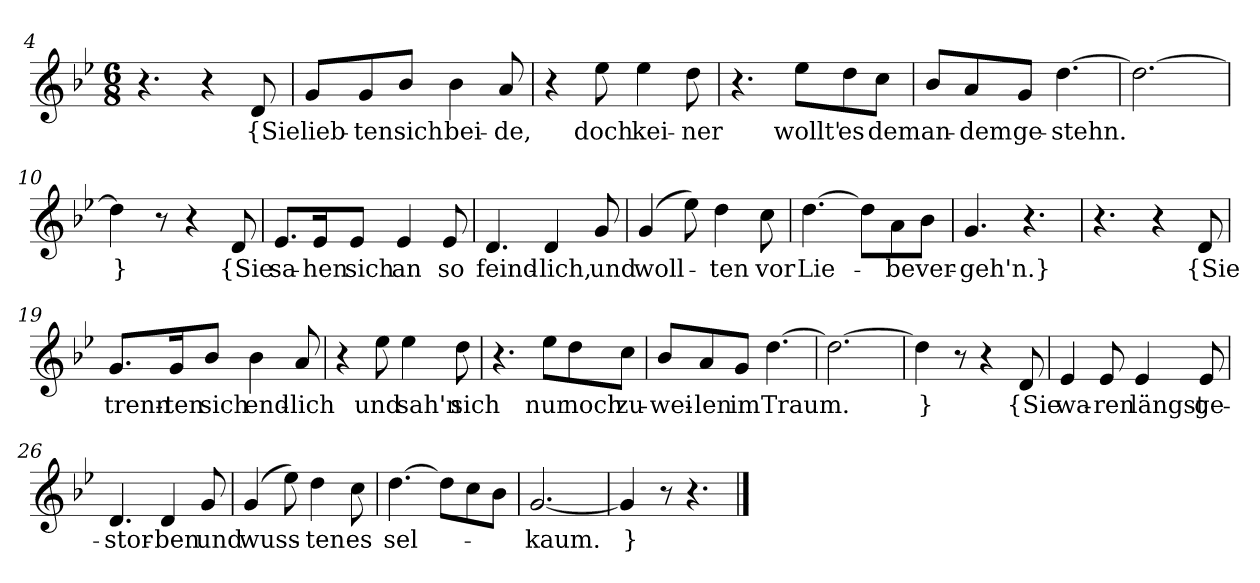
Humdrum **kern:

**kern	**text
*part1	*part1
*staff1	*staff1
*clefG2	*
*k[b-e-]	*
*M6/8	*
=4	=4
4.r	.
4r	.
8d	{Sie
=5	=5
8g/L	lieb-
8g/	-ten
8b-/J	sich
4b-	bei-
8a	-de,
=6	=6
4r	.
8ee-	doch
4ee-	kei-
8dd	-ner
=7	=7
4.r	.
8ee-\L	wollt'
8dd\	es
8cc\J	dem
=8	=8
8b-/L	an-
8a/	-dem
8g/J	ge-
[4.dd	-stehn.
=9	=9
2.dd_	.
=10	=10
4dd]	}
8r	.
4r	.
8d	{Sie
=11	=11
8.e-/L	sa-
16e-/K	-hen
8e-/J	sich
4e-	an
8e-	so
=12	=12
4.d	feind-
4d	-lich,
8g	und
=13	=13
(4g	woll-
8ee-)	.
4dd	-ten
8cc	vor
=14	=14
[4.dd	Lie-
8dd\L]	.
8a\	-be
8b-\J	ver-
=15	=15
4.g	-geh'n.}
4.r	.
=18	=18
4.r	.
4r	.
8d	{Sie
=19	=19
8.g/L	trenn-
16g/K	-ten
8b-/J	sich
4b-	end-
8a	-lich
=20	=20
4r	.
8ee-	und
4ee-	sah'n
8dd	sich
=21	=21
4.r	.
8ee-\L	nur
8dd\	noch
8cc\J	zu-
=22	=22
8b-/L	-wei-
8a/	-len
8g/J	im
[4.dd	Traum.
=23	=23
2.dd_	.
=24	=24
4dd]	}
8r	.
4r	.
8d	{Sie
=25	=25
4e-	wa-
8e-	-ren
4e-	längst
8e-	ge-
=26	=26
4.d	stor-
4d	-ben
8g	und
=27	=27
(4g	wuss-
8ee-)	.
4dd	-ten
8cc	es
=28	=28
[4.dd	sel-
8dd\L]	.
8cc\	.
8b-\J	.
=29	=29
[2.g	kaum.
=30	=30
4g]	}
8r	.
4.r	.
==	==
*-	*-
